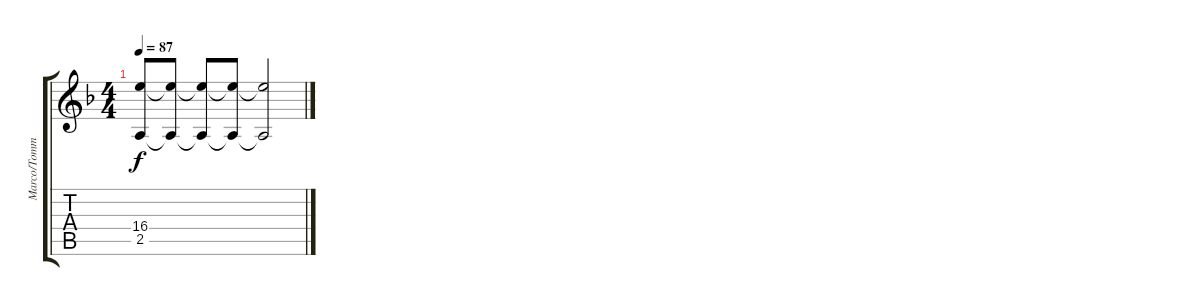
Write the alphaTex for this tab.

\track ("Marco/Tommi" "Marco/Tomm") {instrument acousticguitarsteel}
\staff {score tabs}
\tuning (D4 A3 F3 C3 G2 D2) {hide}
\ts (4 4)
\tempo 87
\clef g2
\ks dminor
(16.4 2.5).8{dy f} (16.4{t} 2.5{t}).8 (16.4{t} 2.5{t}).8 (16.4{t} 2.5{t}).8 (16.4{t} 2.5{t}).2
